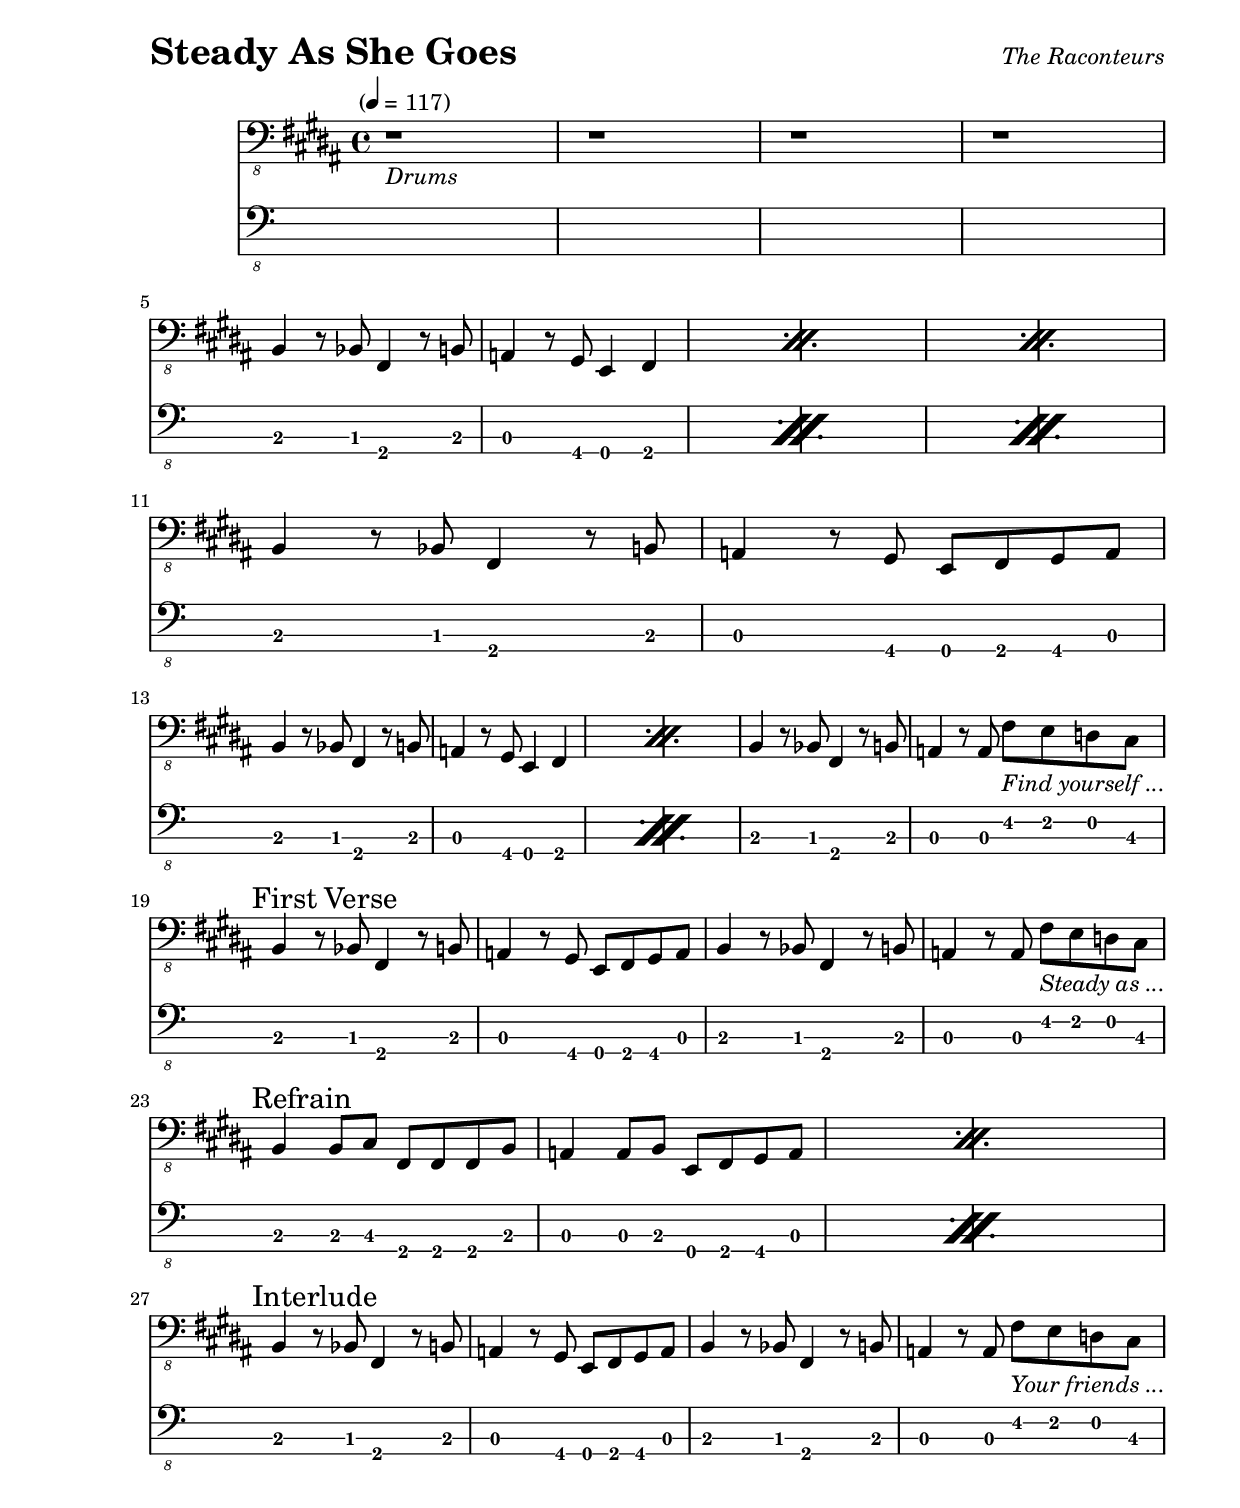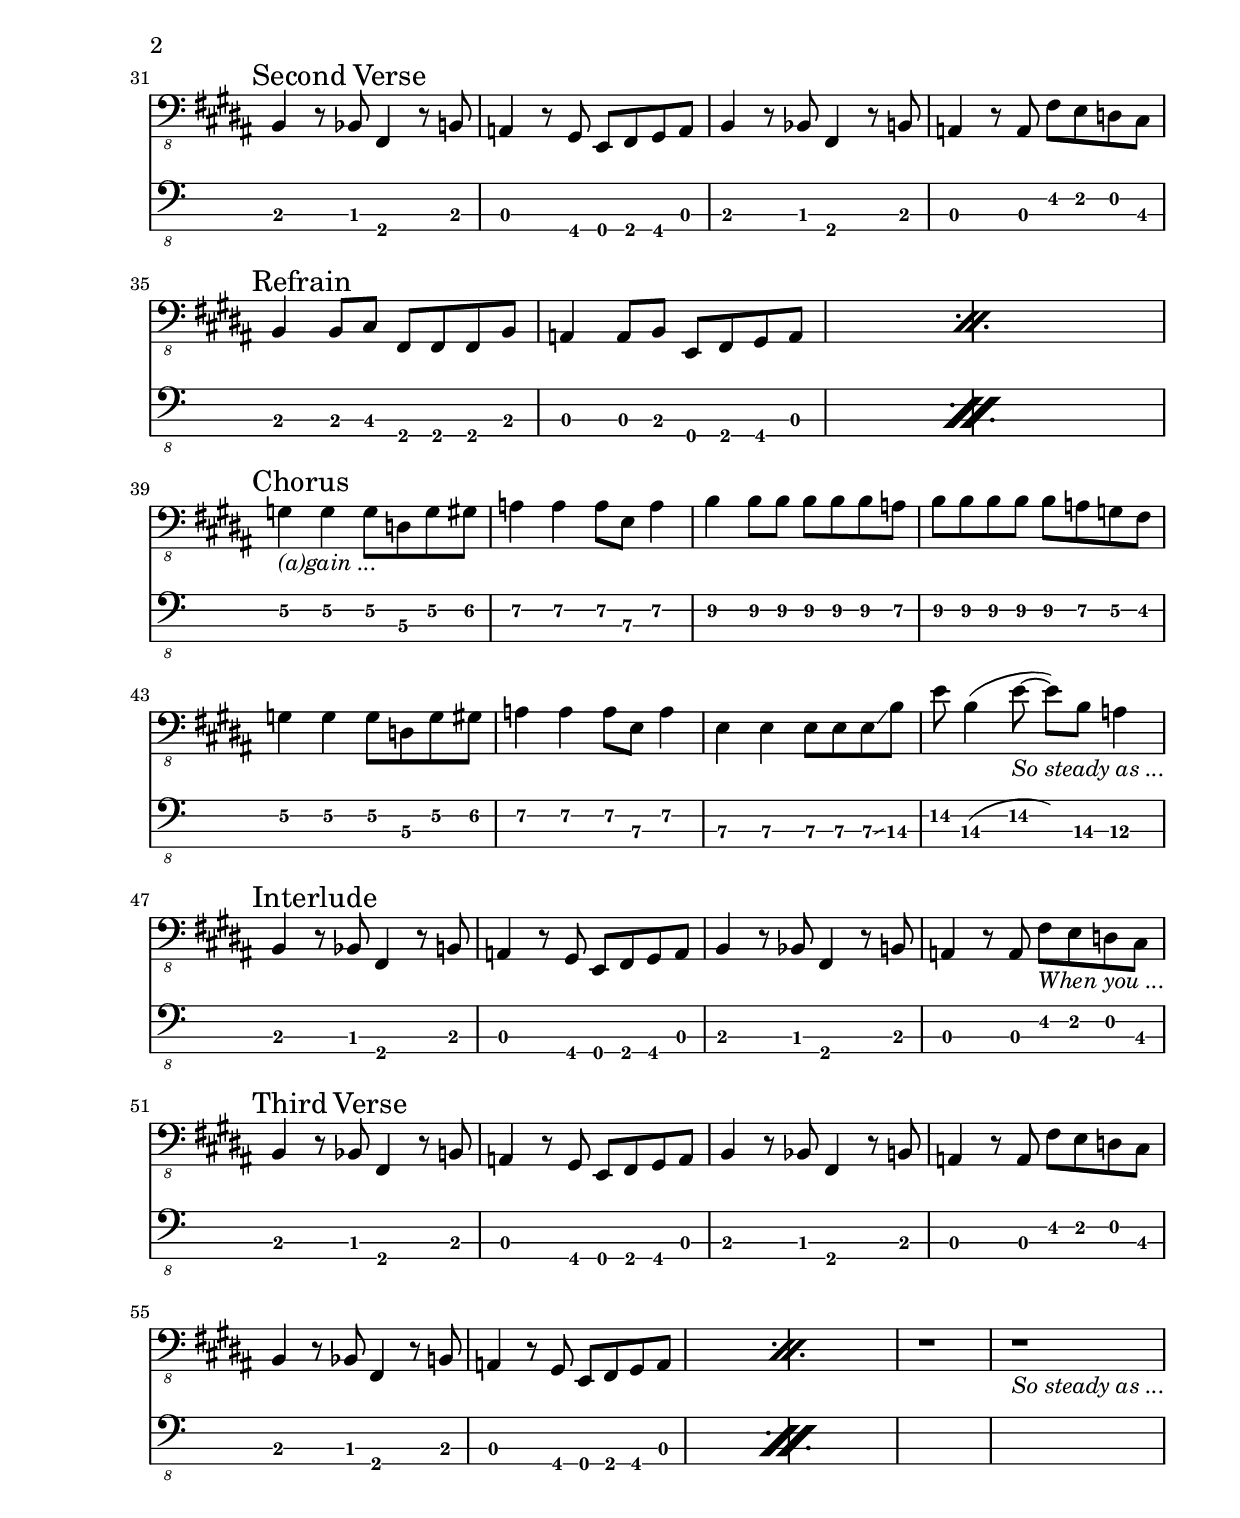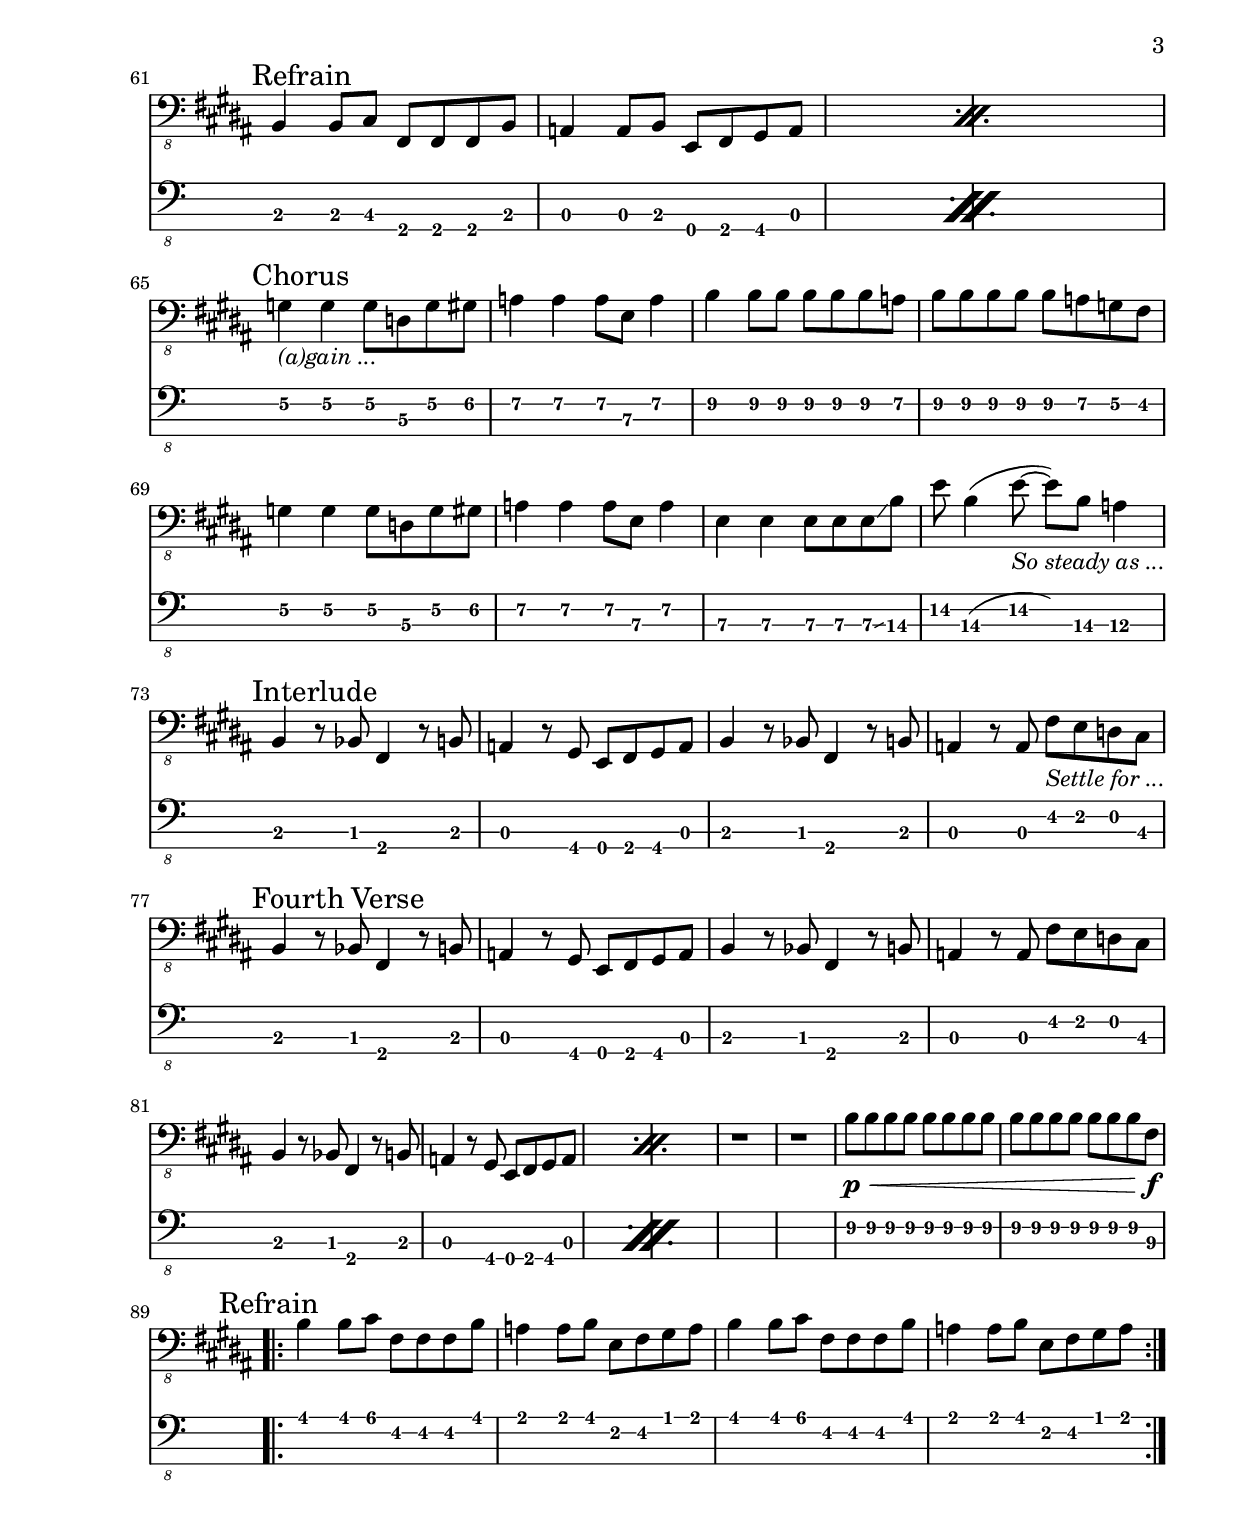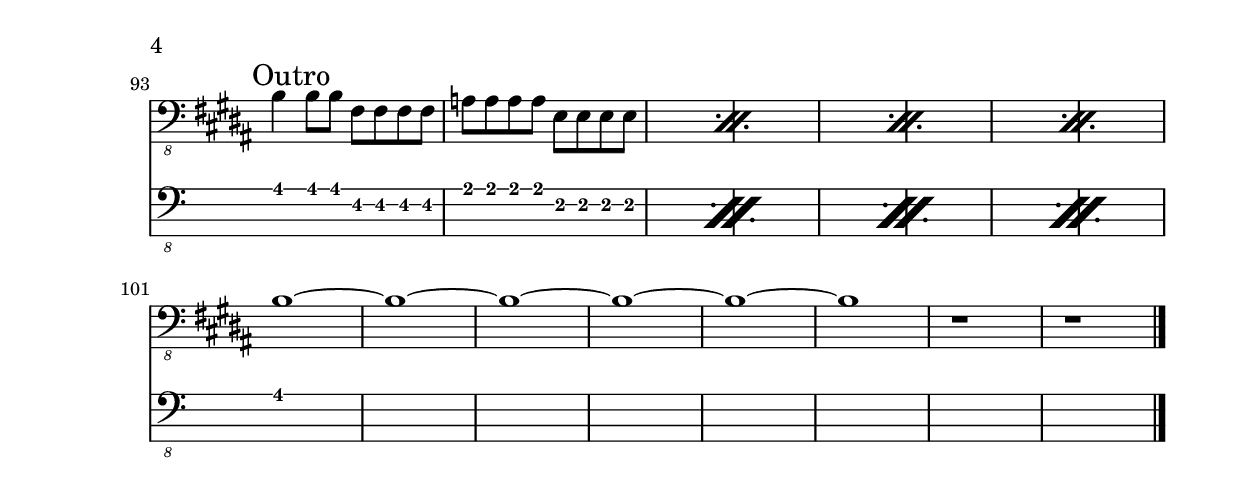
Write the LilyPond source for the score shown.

% LilyBin

\version "2.18.0"
\include "english.ly"

\header {
  piece = \markup { \fontsize #4 \bold "Steady As She Goes" }
  opus = \markup { \italic "The Raconteurs" }
}

\paper { 
  left-margin = 1.0 \in
  right-margin = 0.5 \in
  top-margin = 1.0 \in
  bottom-margin = 1.0 \in
}

mBreak = {
  %% \break
}

cBreak = { \break }

global = {
  \tempo "" 4 = 117
  \time 4/4
  \compressFullBarRests
  \override MultiMeasureRest.expand-limit = #2
}

my_notes = \relative c {
  \clef "bass_8"
  \key b \major
  
   r1 _ \markup { \italic { Drums } } | r1 | r1 | r1 |
   \break
   \repeat percent 3 { 
     b,4 r8 bf8 fs4 r8 b8 | 
     a4 r8 gs8 e4 fs4 | 
   }
   \break
   b4 r8 bf8 fs4 r8 b8 
   a4 r8 gs8 e8 fs8 gs8 a8 |
   \break
   \repeat percent 2  { 
     b4 r8 bf8 fs4 r8 b8 |
     a4 r8 gs8 e4 fs4 | 
   }
   b4 r8 bf8 fs4 r8 b8 | 
   a4 r8 a8 fs'8 _\markup { \italic { Find yourself ... }} e8 d8 cs8 |

   \break
   \mark \markup{First Verse}
   b4 r8 bf8 fs4 r8 b |
   a4 r8 gs8 e8 fs8 gs8 a8 |
   b4 r8 bf8 fs4 r8 b8 |
   a4 r8 a8 fs'8 _\markup { \italic { Steady as ... }} e8 d8 cs8 |

  \break
  \mark \markup{Refrain} 
  \repeat percent 2 { 
    b4 b8 cs8 fs,8 fs8 fs8 b8 |
    a4 a8 b8 e,8 fs8 gs8 a8 |
  }

  \break
  \mark \markup{Interlude}
  b4 r8 bf8 fs4 r8 b8 | 
  a4 r8 gs8 e8 fs8 gs8 a8 |
  b4 r8 bf8 fs4 r8 b8 |
  a4 r8 a8 fs'8 _\markup { \italic { Your friends ... }} e8 d8 cs8 |
  
  \mark \markup{Second Verse}
  b4 r8 bf8 fs4 r8 b8 | 
  a4 r8 gs8 e8 fs8 gs8 a8 |
  b4 r8 bf8 fs4 r8 b8 |
  a4 r8 a8 fs'8 e8 d8 cs8 |
  
  \break
  \mark \markup{Refrain}
  \repeat percent 2 { 
    b4 b8 cs8 fs,8 fs8 fs8 b8 |
    a4 a8 b8 e,8 fs8 gs8 a8 |
  }

  \break
  \mark \markup{Chorus}
  g'4\2 _\markup { \italic { (a)gain ... }}  g4\2 g8\2 d8\3 g8\2 gs8\2 |
  a4\2 a4\2 a8\2 e8\3 a4\2 |
  b4\2 b8\2 b8\2 b8\2 b8\2 b8\2 a8\2 | 
  b8\2 b8\2 b8\2 b8\2 b8\2 a8\2 g8\2 fs8\2 |
  g4\2 g4\2 g8\2  d8\3 g8\2 gs8\2 | 
  a4\2 a4\2 a8\2 e8\3 a4\2 |
  e4\3 e4\3 e8\3 e8\3 e8\3 \glissando b'8\3 |
  e8\2 b4\3 (e8\2~ _\markup { \italic { So steady as ... }} e8\2) b8\3 a4\3 |
  
  
  \break  
  \mark \markup{Interlude}
  b,4 r8 bf8 fs4 r8 b8 | 
  a4 r8 gs8 e8 fs8 gs8 a8 |
  b4 r8 bf8 fs4 r8 b8 |
  a4 r8 a8 fs'8  _\markup { \italic { When you ... }} e8 d8 cs8 |
  
  \mark \markup{Third Verse}
  b4 r8 bf8 fs4 r8 b8 | 
  a4 r8 gs8 e8 fs8 gs8 a8 |
  b4 r8 bf8 fs4 r8 b8 |
  a4 r8 a8 fs'8 e8 d8 cs8 |
\repeat percent 2 {
  b4 r8 bf8 fs4 r8 b8 | 
  a4 r8 gs8 e8 fs8 gs8 a8 |
  }

  r1 | r1  _\markup { \italic { So steady as ... }} |
  
  \break
  \mark \markup{Refrain}
  \repeat percent 2 {
    b4 b8 cs8 fs,8 fs8 fs8 b8 |
    a4 a8 b8 e,8 fs8 gs8 a8 |
  }
  
  \break
  \mark \markup{Chorus}
  g'4\2 _\markup { \italic { (a)gain ... }} g4\2 g8\2  d8\3 g8\2 gs8\2 |
  a4\2 a4\2 a8\2 e8\3 a4\2 |
  b4\2 b8\2 b8\2 b8\2 b8\2 b8\2 a8\2 | 
  b8\2 b8\2 b8\2 b8\2 b8\2 a8\2 g8\2 fs8\2 |
  g4\2 g4\2 g8\2  d8\3 g8\2 gs8\2 |
  a4\2 a4\2 a8\2 e8\3 a4\2 |
  e4\3 e4\3 e8\3 e8\3 e8\3 \glissando b'8\3 |
  e8\2 b4\3 (e8\2~ _\markup { \italic { So steady as ... }} e8\2) b8\3 a4\3 |
  
  \break  
  \mark \markup{Interlude}
  b,4 r8 bf8 fs4 r8 b8 | 
  a4 r8 gs8 e8 fs8 gs8 a8 |
  b4 r8 bf8 fs4 r8 b8 |
  a4 r8 a8 fs'8 _\markup { \italic { Settle for ...}} e8 d8 cs8 |
  
  \mark \markup{Fourth Verse}
  b4 r8 bf8 fs4 r8 b8 | 
  a4 r8 gs8 e8 fs8 gs8 a8 |
  b4 r8 bf8 fs4 r8 b8 |
  a4 r8 a8 fs'8 e8 d8 cs8 |
  \break
  \repeat percent 2 {
    b4 r8 bf8 fs4 r8 b8 | 
    a4 r8 gs8 e8 fs8 gs8 a8 |
  }
  r1 | r1 | 
  
  b'8\2 \p \< b8\2 b8\2 b8\2 b8\2 b8\2 b8\2 b8\2 |
  b8\2 b8\2 b8\2 b8\2 b8\2 b8\2 b8\2 fs8\3 \f \! |

  \break
  \mark \markup{Refrain}
  \repeat volta 2 {
    \repeat unfold 2 {
      b4 b8 cs8 fs,8 fs8 fs8 b8 |
      a4 a8 b8 e,8 fs8 gs8 a8 |
    }
    }

\break
  \mark \markup{Outro}
  \repeat percent 4 {
    b4 b8 b8 fs8 fs8 fs8 fs8 |
    a8 a8 a8 a8 e8 e8 e8 e8 |
  }
  \break
  b'1~ | b~ | b~ | b~ | b~ | b |
  r1 | r1 \bar "|."
}

my_chords = \chordmode {
%   \set majorSevenSymbol = \markup { maj7 }
%   \powerChords
%   s1 | s1 | s1 | s1 |
%   b2:1.5 fs:1.5 | a2:1.5 e4:1.5 fs4:1.5 |
%   s1 | s1 | s1 | s1 |
%   b2:1.5 fs:1.5 | a2:1.5 e4:1.5 fs4:1.5 |
%   b2:1.5 fs:1.5 | a2:1.5 e4:1.5 fs4:1.5 |
%   s1 | s1 |
%   b2:1.5 fs:1.5 | a2:1.5 e4:1.5 fs4:1.5 |
}

my_music = <<
  \new ChordNames {
    \set ChordNames.midiInstrument = "percussive organ"
    \set ChordNames.midiMaximumVolume = #0.2
    \set chordChanges = ##t
    \global
    \my_chords
  }
  \new Staff {
    \set Staff.midiInstrument = #"electric bass (finger)"
    \set Staff.midiMinimumVolume = #0.7
    \set Staff.midiMaximumVolume = #0.95
    \global
    \my_notes
  }
  \tag #'scoreOnly
  \new TabStaff
    \with { stringTunings = #bass-tuning } 
  { 
    %%\set TabStaff.minimumFret = #3f
    \set TabStaff.restrainOpenStrings = ##t
    \global
    \my_notes
  }
>>
  
\score {
  \removeWithTag #'midiOnly \my_music
  \layout {
    \context {
      \Score \override StringNumber #'stencil = ##f 
    }
  }
}
\score {
  \removeWithTag #'scoreOnly \unfoldRepeats \my_music
  \midi {}
}
